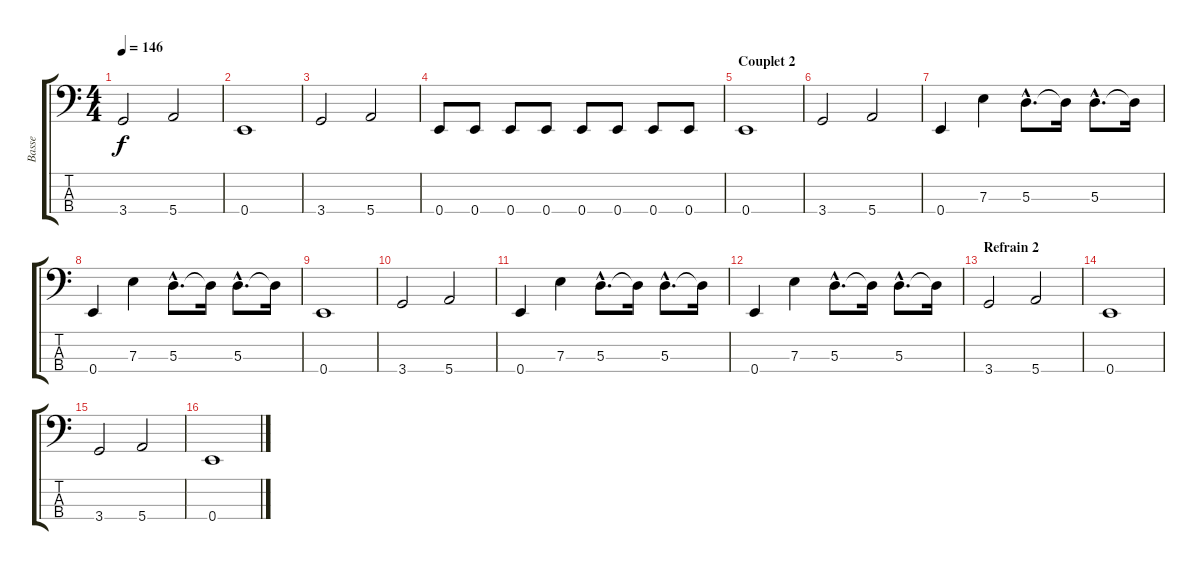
\track ("Basse" "Basse") {instrument electricbassfinger}
\staff {score tabs}
\tuning (G2 D2 A1 E1) {hide}
\ts (4 4)
\tempo 146
\clef f4
\ks c
3.4.2{dy f} 5.4.2 |
0.4.1 |
3.4.2 5.4.2 |
0.4.8 0.4.8 0.4.8 0.4.8 0.4.8 0.4.8 0.4.8 0.4.8 |
\section ("" "Couplet 2 ")
0.4.1 |
3.4.2 5.4.2 |
0.4.4 7.3.4 5.3{hac}.8{d} 5.3{t}.16 5.3{hac}.8{d} 5.3{t}.16 |
0.4.4 7.3.4 5.3{hac}.8{d} 5.3{t}.16 5.3{hac}.8{d} 5.3{t}.16 |
0.4.1 |
3.4.2 5.4.2 |
0.4.4 7.3.4 5.3{hac}.8{d} 5.3{t}.16 5.3{hac}.8{d} 5.3{t}.16 |
0.4.4 7.3.4 5.3{hac}.8{d} 5.3{t}.16 5.3{hac}.8{d} 5.3{t}.16 |
\section ("" "Refrain 2")
3.4.2 5.4.2 |
0.4.1 |
3.4.2 5.4.2 |
0.4.1
